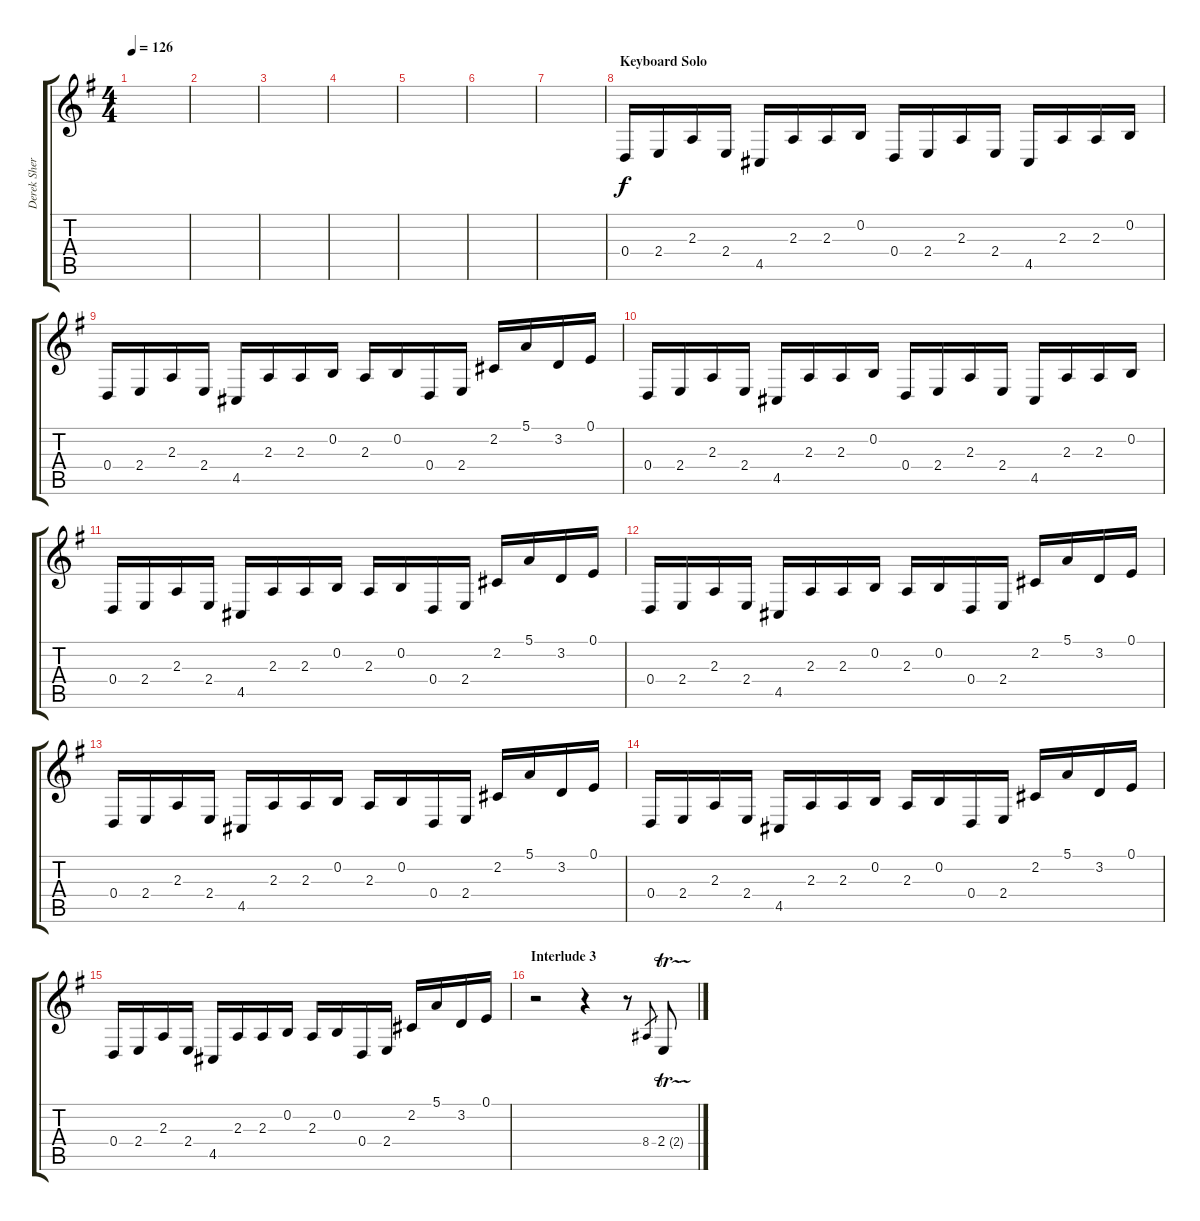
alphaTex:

\track ("Derek Sherinian" "Derek Sher") {instrument lead1square}
\staff {score tabs}
\tuning (E4 B3 G3 D3 A2 E2) {hide}
\ts (4 4)
\tempo 126
\clef g2
\ks g
|
|
|
|
|
|
|
\section ("" "Keyboard Solo")
0.4.16{volume 14 instrument lead1square} 2.4.16 2.3.16 2.4.16 4.5.16 2.3.16 2.3.16 0.2.16 0.4.16 2.4.16 2.3.16 2.4.16 4.5.16 2.3.16 2.3.16 0.2.16 |
0.4.16 2.4.16 2.3.16 2.4.16 4.5.16 2.3.16 2.3.16 0.2.16 2.3.16 0.2.16 0.4.16 2.4.16 2.2.16 5.1.16 3.2.16 0.1.16 |
0.4.16 2.4.16 2.3.16 2.4.16 4.5.16 2.3.16 2.3.16 0.2.16 0.4.16 2.4.16 2.3.16 2.4.16 4.5.16 2.3.16 2.3.16 0.2.16 |
0.4.16 2.4.16 2.3.16 2.4.16 4.5.16 2.3.16 2.3.16 0.2.16 2.3.16 0.2.16 0.4.16 2.4.16 2.2.16 5.1.16 3.2.16 0.1.16 |
0.4.16 2.4.16 2.3.16 2.4.16 4.5.16 2.3.16 2.3.16 0.2.16 2.3.16 0.2.16 0.4.16 2.4.16 2.2.16 5.1.16 3.2.16 0.1.16 |
0.4.16 2.4.16 2.3.16 2.4.16 4.5.16 2.3.16 2.3.16 0.2.16 2.3.16 0.2.16 0.4.16 2.4.16 2.2.16 5.1.16 3.2.16 0.1.16 |
0.4.16 2.4.16 2.3.16 2.4.16 4.5.16 2.3.16 2.3.16 0.2.16 2.3.16 0.2.16 0.4.16 2.4.16 2.2.16 5.1.16 3.2.16 0.1.16 |
0.4.16 2.4.16 2.3.16 2.4.16 4.5.16 2.3.16 2.3.16 0.2.16 2.3.16 0.2.16 0.4.16 2.4.16 2.2.16 5.1.16 3.2.16 0.1.16 |
\section ("" "Interlude 3")
r.2 r.4 r.8 8.4.8{gr} 2.4{tr (2 64)}.8
